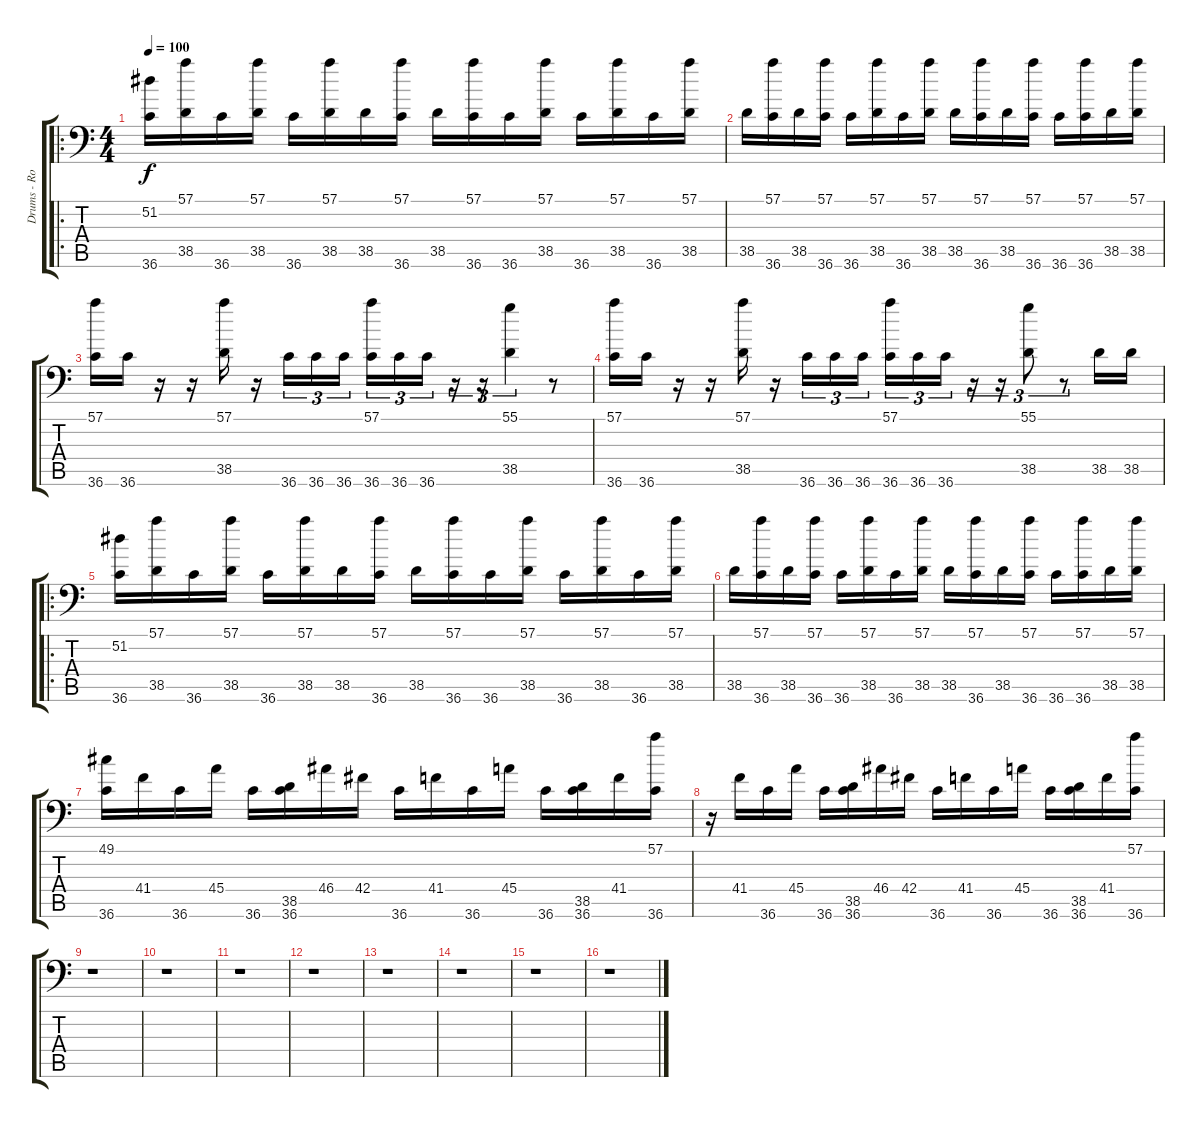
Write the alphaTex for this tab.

\track ("Drums - Robert Ortiz" "Drums - Ro") {instrument acousticgrandpiano}
\staff {score tabs}
\tuning (C-1 C-1 C-1 C-1 C-1 C-1) {hide}
\ro
\ts (4 4)
\tempo 100
\clef f4
\ks c
(51.2 36.6).16{dy f} (57.1 38.5).16 36.6.16 (57.1 38.5).16 36.6.16 (57.1 38.5).16 38.5.16 (57.1 36.6).16 38.5.16 (57.1 36.6).16 36.6.16 (57.1 38.5).16 36.6.16 (57.1 38.5).16 36.6.16 (57.1 38.5).16 |
38.5.16 (57.1 36.6).16 38.5.16 (57.1 36.6).16 36.6.16 (57.1 38.5).16 36.6.16 (57.1 38.5).16 38.5.16 (57.1 36.6).16 38.5.16 (57.1 36.6).16 36.6.16 (57.1 36.6).16 38.5.16 (57.1 38.5).16 |
(57.1 36.6).16 36.6.16 r.16 r.16 (57.1 38.5).16 r.16 36.6.16{tu (3 2)} 36.6.16{tu (3 2)} 36.6.16{tu (3 2)} (57.1 36.6).16{tu (3 2)} 36.6.16{tu (3 2)} 36.6.16{tu (3 2)} r.16{tu (3 2)} r.16{tu (3 2)} (55.1 38.5).4{tu (3 2)} r.8 |
(57.1 36.6).16 36.6.16 r.16 r.16 (57.1 38.5).16 r.16 36.6.16{tu (3 2)} 36.6.16{tu (3 2)} 36.6.16{tu (3 2)} (57.1 36.6).16{tu (3 2)} 36.6.16{tu (3 2)} 36.6.16{tu (3 2)} r.16{tu (3 2)} r.16{tu (3 2)} (55.1 38.5).8{tu (3 2)} r.8{tu (3 2)} 38.5.16 38.5.16 |
\ro
(51.2 36.6).16 (57.1 38.5).16 36.6.16 (57.1 38.5).16 36.6.16 (57.1 38.5).16 38.5.16 (57.1 36.6).16 38.5.16 (57.1 36.6).16 36.6.16 (57.1 38.5).16 36.6.16 (57.1 38.5).16 36.6.16 (57.1 38.5).16 |
38.5.16 (57.1 36.6).16 38.5.16 (57.1 36.6).16 36.6.16 (57.1 38.5).16 36.6.16 (57.1 38.5).16 38.5.16 (57.1 36.6).16 38.5.16 (57.1 36.6).16 36.6.16 (57.1 36.6).16 38.5.16 (57.1 38.5).16 |
(49.1 36.6).16 41.4.16 36.6.16 45.4.16 36.6.16 (38.5 36.6).16 46.4.16 42.4.16 36.6.16 41.4.16 36.6.16 45.4.16 36.6.16 (38.5 36.6).16 41.4.16 (57.1 36.6).16 |
r.16 41.4.16 36.6.16 45.4.16 36.6.16 (38.5 36.6).16 46.4.16 42.4.16 36.6.16 41.4.16 36.6.16 45.4.16 36.6.16 (38.5 36.6).16 41.4.16 (57.1 36.6).16 |
r.1 |
r.1 |
r.1 |
r.1 |
r.1 |
r.1 |
r.1 |
r.1
